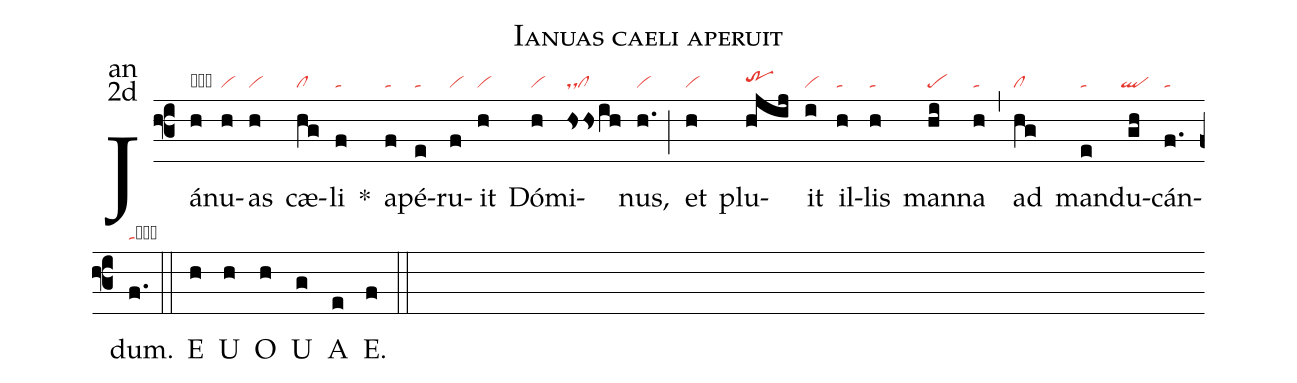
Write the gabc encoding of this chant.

name:Ianuas caeli aperuit;
office-part:an;
mode:2d;
nabc-lines:1;
%%
(f3) Já(h|obvi)nu(h|vi)as(h|vi) cæ(hg|cl)li(f|ta) <sp>*</sp>() a(f|ta)pé(e|ta)ru(f|vi)it(h|vi) Dó(h|vi)mi(hshs/ih|dscl)nus,(h.|vi) (;) et(h|vi) plu(hjij|trhh)it(i|vi) il(h|ta)lis(h|ta) man(hi|pe)na(h|ta) (,) ad(hg|cl) man(e|ta)du(gh|``ql)cán(f.|ta)dum.(f.|tacb) (::) <eu>E(h) U(h) O(h) U(g) A(e) E.(f) </eu>(::)
